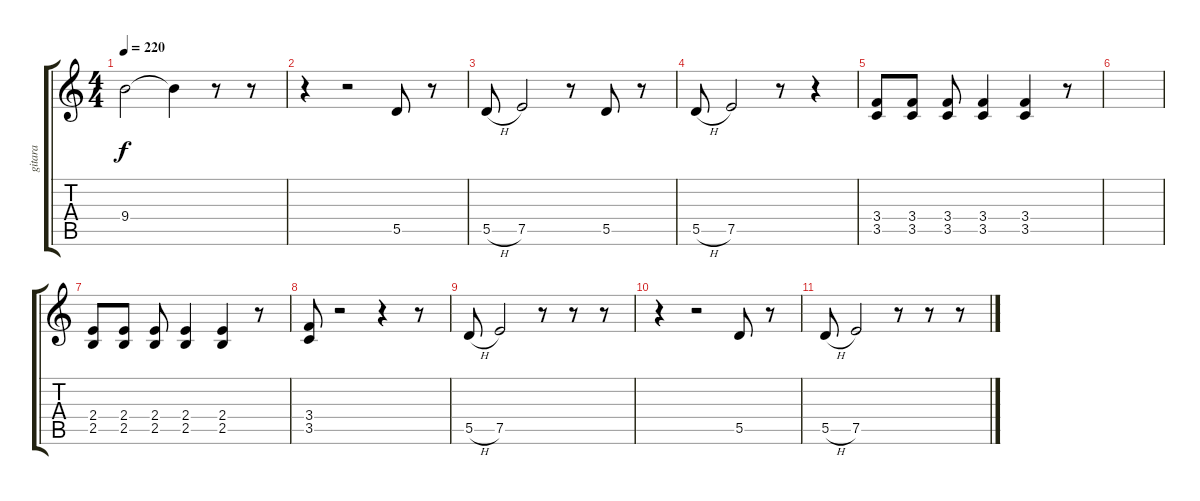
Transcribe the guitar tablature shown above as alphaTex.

\track ("gitara" "gitara") {instrument acousticguitarnylon}
\staff {score tabs}
\tuning (E4 B3 G3 D3 A2 E2) {hide}
\ts (4 4)
\tempo 220
\clef g2
\ks c
9.4.2{dy f} 9.4{t}.4 r.8 r.8 |
r.4 r.2 5.5.8 r.8 |
5.5{h}.8 7.5.2 r.8 5.5.8 r.8 |
5.5{h}.8 7.5.2 r.8 r.4 |
(3.4 3.5).8 (3.4 3.5).8 (3.4 3.5).8 (3.4 3.5).4 (3.4 3.5).4 r.8 |
|
(2.4 2.5).8 (2.4 2.5).8 (2.4 2.5).8 (2.4 2.5).4 (2.4 2.5).4 r.8 |
(3.4 3.5).8 r.2 r.4 r.8 |
5.5{h}.8 7.5.2 r.8 r.8 r.8 |
r.4 r.2 5.5.8 r.8 |
5.5{h}.8 7.5.2 r.8 r.8 r.8
